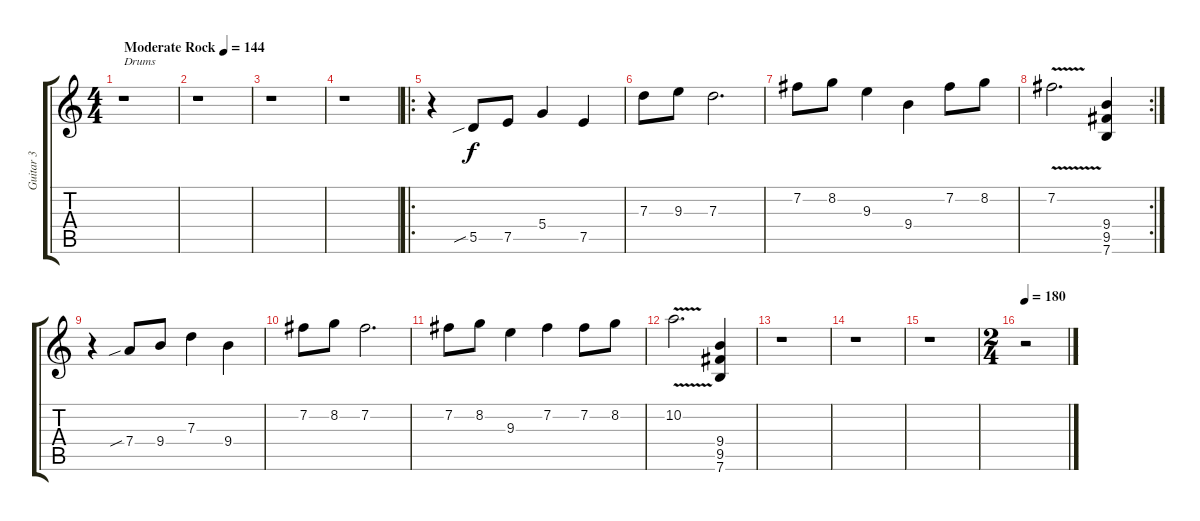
\track ("Guitar 3" "Guitar 3") {instrument distortionguitar}
\staff {score tabs}
\tuning (E4 B3 G3 D3 A2 E2) {hide}
\ts (4 4)
\tempo (144 "Moderate Rock")
\clef g2
\ks c
r.1{txt "Drums" dy f instrument distortionguitar} |
r.1 |
r.1 |
r.1 |
\ro
r.4 5.5{sib}.8 7.5.8 5.4.4 7.5.4 |
7.3.8 9.3.8 7.3.2{d} |
7.2.8 8.2.8 9.3.4 9.4.4 7.2.8 8.2.8 |
\rc 2
7.2{v}.2{d} (9.4 9.5 7.6).4 |
r.4 7.4{sib}.8 9.4.8 7.3.4 9.4.4 |
7.2.8 8.2.8 7.2.2{d} |
7.2.8 8.2.8 9.3.4 7.2.4 7.2.8 8.2.8 |
10.2{v}.2{d} (9.4 9.5 7.6).4 |
r.1 |
r.1 |
r.1 |
\ts (2 4)
\tempo 180
r.2
